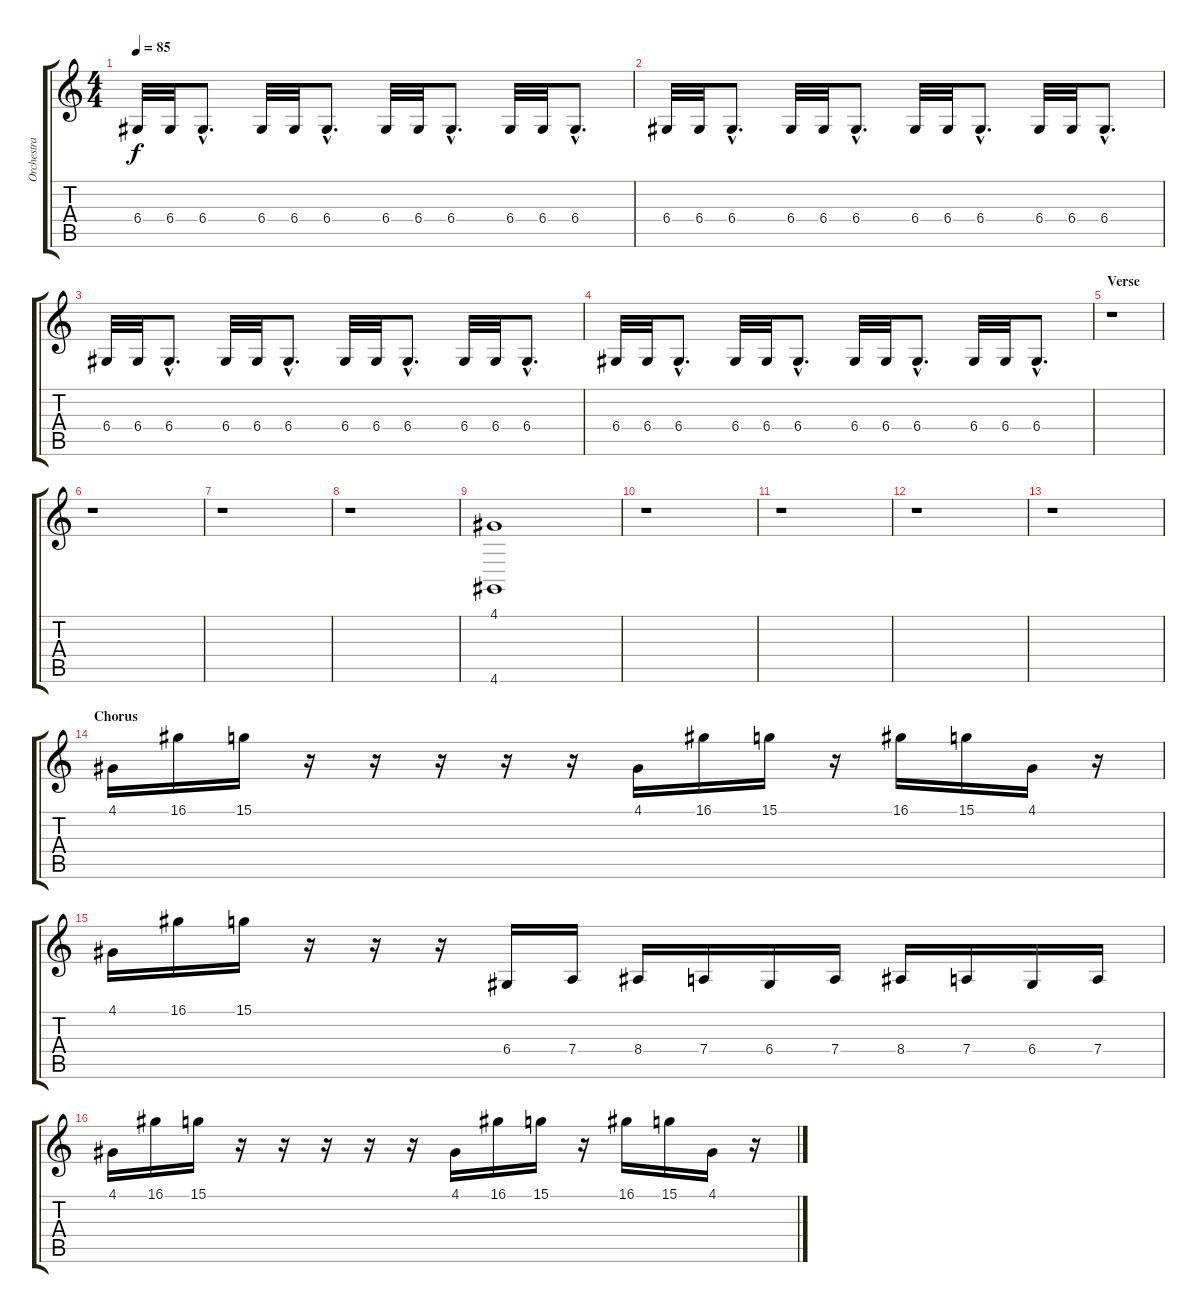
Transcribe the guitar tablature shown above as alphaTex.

\track ("Orchestra" "Orchestra") {instrument orchestrahit}
\staff {score tabs}
\tuning (E4 B3 G3 D3 A2 E2) {hide}
\ts (4 4)
\tempo 85
\clef g2
\ks c
6.4.32{dy f} 6.4.32 6.4{hac}.8{d} 6.4.32 6.4.32 6.4{hac}.8{d} 6.4.32 6.4.32 6.4{hac}.8{d} 6.4.32 6.4.32 6.4{hac}.8{d} |
6.4.32 6.4.32 6.4{hac}.8{d} 6.4.32 6.4.32 6.4{hac}.8{d} 6.4.32 6.4.32 6.4{hac}.8{d} 6.4.32 6.4.32 6.4{hac}.8{d} |
6.4.32 6.4.32 6.4{hac}.8{d} 6.4.32 6.4.32 6.4{hac}.8{d} 6.4.32 6.4.32 6.4{hac}.8{d} 6.4.32 6.4.32 6.4{hac}.8{d} |
6.4.32 6.4.32 6.4{hac}.8{d} 6.4.32 6.4.32 6.4{hac}.8{d} 6.4.32 6.4.32 6.4{hac}.8{d} 6.4.32 6.4.32 6.4{hac}.8{d} |
\section ("" "Verse")
r.1 |
r.1 |
r.1 |
r.1 |
(4.1 4.6).1 |
r.1 |
r.1 |
r.1 |
r.1 |
\section ("" "Chorus")
4.1.16 16.1.16 15.1.16 r.16 r.16 r.16 r.16 r.16 4.1.16 16.1.16 15.1.16 r.16 16.1.16 15.1.16 4.1.16 r.16 |
4.1.16 16.1.16 15.1.16 r.16 r.16 r.16 6.4.16 7.4.16 8.4.16 7.4.16 6.4.16 7.4.16 8.4.16 7.4.16 6.4.16 7.4.16 |
4.1.16 16.1.16 15.1.16 r.16 r.16 r.16 r.16 r.16 4.1.16 16.1.16 15.1.16 r.16 16.1.16 15.1.16 4.1.16 r.16
